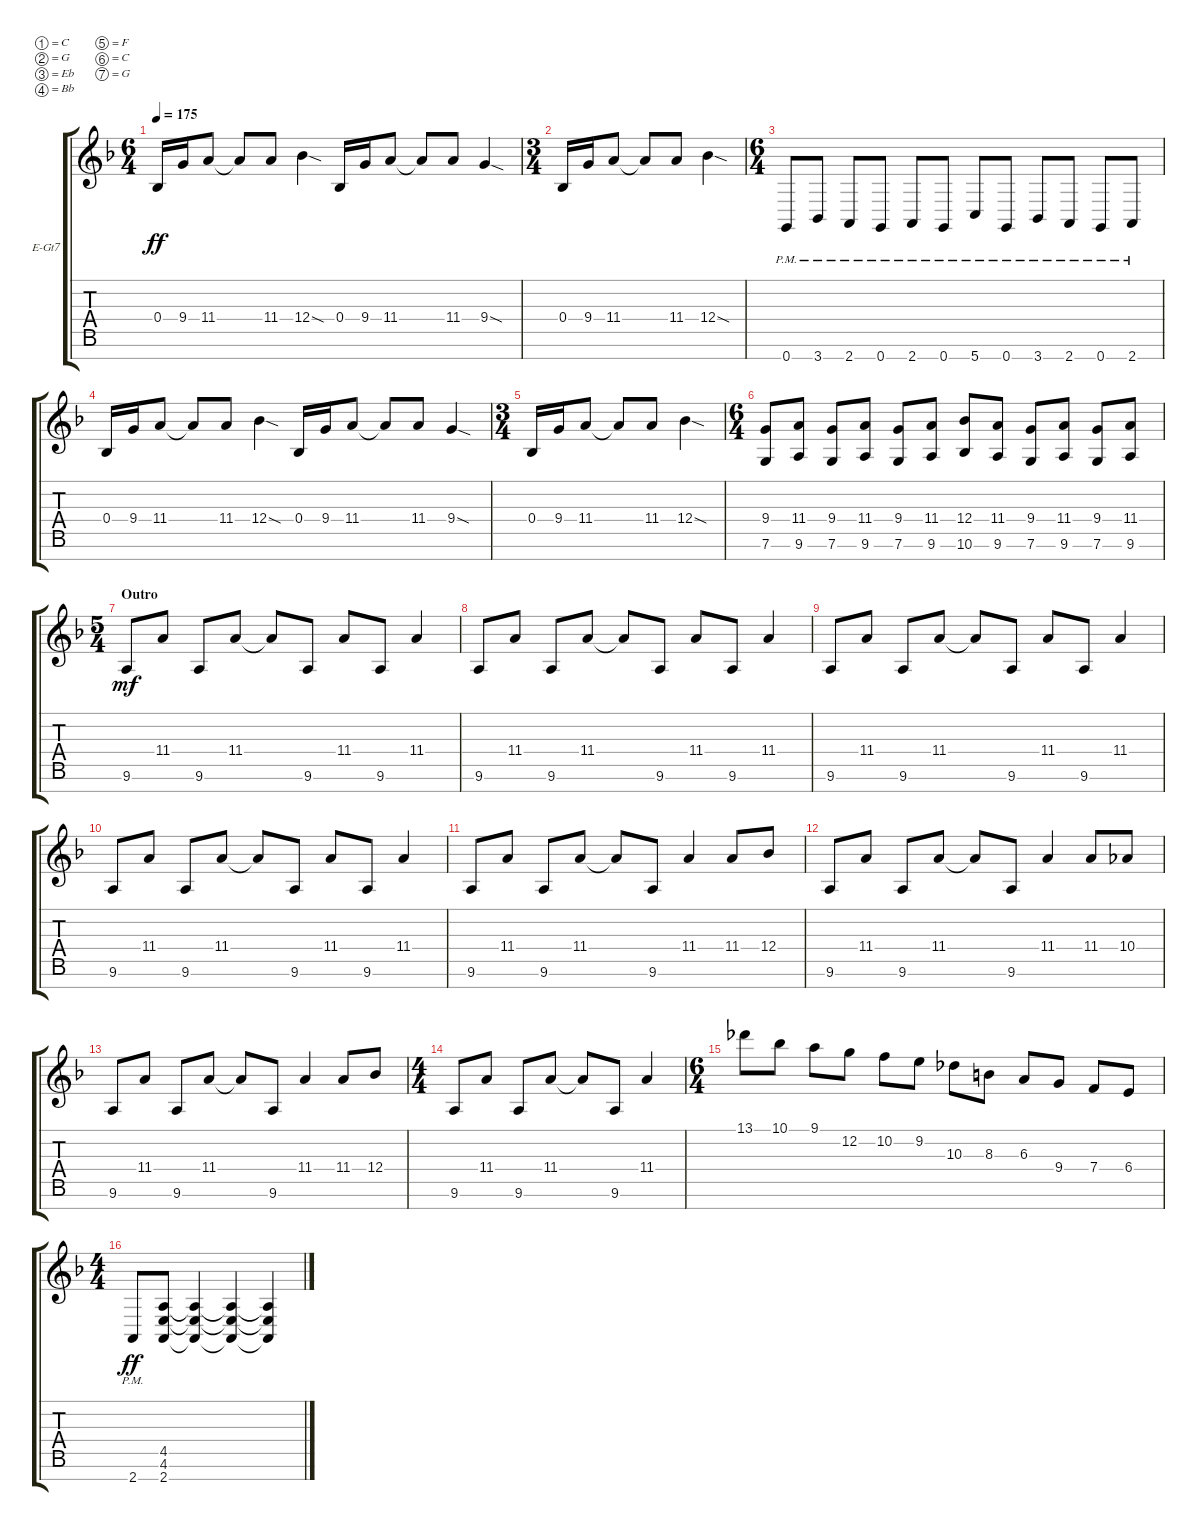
\defaultSystemsLayout 4
\bracketExtendMode groupsimilarinstruments
\firstSystemTrackNameOrientation horizontal
\otherSystemsTrackNameOrientation horizontal
\track ("Electric Guitar I" "E-Gt7") {instrument distortionguitar}
\staff {score tabs}
\tuning (C4 G3 Eb3 Bb2 F2 C2 G1)
\ts (6 4)
\tempo 175
\clef g2
\ks f
0.4.16{dy ff} 9.4.16 11.4.8 11.4{t}.8 11.4.8 12.4{sod}.4 0.4.16 9.4.16 11.4.8 11.4{t}.8 11.4.8 9.4{sod}.4 |
\ts (3 4)
0.4.16 9.4.16 11.4.8 11.4{t}.8 11.4.8 12.4{sod}.4 |
\ts (6 4)
0.7{pm}.8 3.7{pm}.8 2.7{pm}.8 0.7{pm}.8 2.7{pm}.8 0.7{pm}.8 5.7{pm}.8 0.7{pm}.8 3.7{pm}.8 2.7{pm}.8 0.7{pm}.8 2.7{pm}.8 |
0.4.16 9.4.16 11.4.8 11.4{t}.8 11.4.8 12.4{sod}.4 0.4.16 9.4.16 11.4.8 11.4{t}.8 11.4.8 9.4{sod}.4 |
\ts (3 4)
0.4.16 9.4.16 11.4.8 11.4{t}.8 11.4.8 12.4{sod}.4 |
\ts (6 4)
(7.6 9.4).8 (9.6 11.4).8 (7.6 9.4).8 (9.6 11.4).8 (7.6 9.4).8 (9.6 11.4).8 (10.6 12.4).8 (9.6 11.4).8 (7.6 9.4).8 (9.6 11.4).8 (7.6 9.4).8 (9.6 11.4).8 |
\ts (5 4)
\section ("" "Outro")
9.6.8{dy mf} 11.4.8 9.6.8 11.4.8 11.4{t}.8 9.6.8 11.4.8 9.6.8 11.4.4 |
9.6.8 11.4.8 9.6.8 11.4.8 11.4{t}.8 9.6.8 11.4.8 9.6.8 11.4.4 |
9.6.8 11.4.8 9.6.8 11.4.8 11.4{t}.8 9.6.8 11.4.8 9.6.8 11.4.4 |
9.6.8 11.4.8 9.6.8 11.4.8 11.4{t}.8 9.6.8 11.4.8 9.6.8 11.4.4 |
9.6.8 11.4.8 9.6.8 11.4.8 11.4{t}.8 9.6.8 11.4.4 11.4.8 12.4.8 |
9.6.8 11.4.8 9.6.8 11.4.8 11.4{t}.8 9.6.8 11.4.4 11.4.8 10.4.8 |
9.6.8 11.4.8 9.6.8 11.4.8 11.4{t}.8 9.6.8 11.4.4 11.4.8 12.4.8 |
\ts (4 4)
9.6.8 11.4.8 9.6.8 11.4.8 11.4{t}.8 9.6.8 11.4.4 |
\ts (6 4)
13.1.8 10.1.8 9.1.8 12.2.8 10.2.8 9.2.8 10.3.8 8.3.8 6.3.8 9.4.8 7.4.8 6.4.8 |
\ts (4 4)
2.7{pm}.8{dy ff} (2.7 4.6 4.5).8 (2.7{t} 4.6{t} 4.5{t}).4 (2.7{t} 4.6{t} 4.5{t}).4 (2.7{t} 4.6{t} 4.5{t}).4
